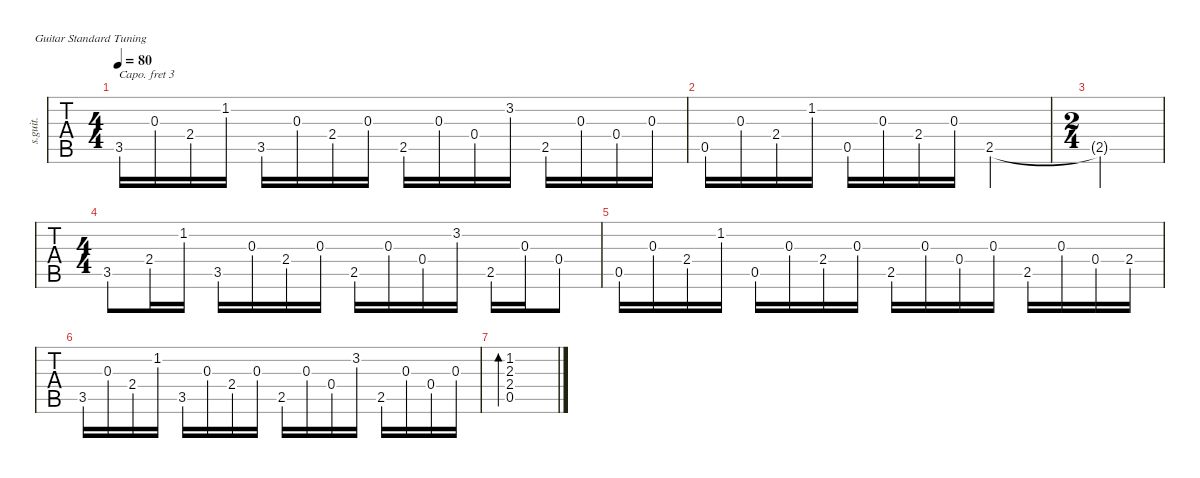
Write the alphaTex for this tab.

\defaultSystemsLayout 4
\hideDynamics
\bracketExtendMode nobrackets
\otherSystemsTrackNameOrientation horizontal
\track ("Buckingham 1" "s.guit.") {instrument acousticguitarsteel}
\staff {tabs}
\capo 3
\tuning (E4 B3 G3 D3 A2 E2)
\ts (4 4)
\tempo 80
\clef g2
\ks eb
3.5{acc b}.16{dy f beam Up} 0.3{acc b}.16{beam Up} 2.4{acc forcenatural}.16{beam Up} 1.2{acc b}.16{beam Up} 3.5{acc b}.16{beam Up} 0.3{acc b}.16{beam Up} 2.4{acc forcenatural}.16{beam Up} 0.3{acc b}.16{beam Up} 2.5{acc forcenatural}.16{beam Up} 0.3{acc b}.16{beam Up} 0.4{acc forcenatural}.16{beam Up} 3.2{acc forcenatural}.16{beam Up} 2.5{acc forcenatural}.16{beam Up} 0.3{acc b}.16{beam Up} 0.4{acc forcenatural}.16{beam Up} 0.3{acc b}.16{beam Up} |
0.5{acc forcenatural}.16{beam Up} 0.3{acc b}.16{beam Up} 2.4{acc forcenatural}.16{beam Up} 1.2{acc b}.16{beam Up} 0.5{acc forcenatural}.16{beam Up} 0.3{acc b}.16{beam Up} 2.4{acc forcenatural}.16{beam Up} 0.3{acc b}.16{beam Up} 2.5{acc forcenatural}.2{beam Up} |
\ts (2 4)
2.5{t acc forcenatural}.2{beam Up} |
\ts (4 4)
3.5{acc b}.8{beam Up} 2.4{acc forcenatural}.16{beam Up} 1.2{acc b}.16{beam Up} 3.5{acc b}.16{beam Up} 0.3{acc b}.16{beam Up} 2.4{acc forcenatural}.16{beam Up} 0.3{acc b}.16{beam Up} 2.5{acc forcenatural}.16{beam Up} 0.3{acc b}.16{beam Up} 0.4{acc forcenatural}.16{beam Up} 3.2{acc forcenatural}.16{beam Up} 2.5{acc forcenatural}.16{beam Up} 0.3{acc b}.16{beam Up} 0.4{acc forcenatural}.8{beam Up} |
0.5{acc forcenatural}.16{beam Up} 0.3{acc b}.16{beam Up} 2.4{acc forcenatural}.16{beam Up} 1.2{acc b}.16{beam Up} 0.5{acc forcenatural}.16{beam Up} 0.3{acc b}.16{beam Up} 2.4{acc forcenatural}.16{beam Up} 0.3{acc b}.16{beam Up} 2.5{acc forcenatural}.16{beam Up} 0.3{acc b}.16{beam Up} 0.4{acc forcenatural}.16{beam Up} 0.3{acc b}.16{beam Up} 2.5{acc forcenatural}.16{beam Up} 0.3{acc b}.16{beam Up} 0.4{acc forcenatural}.16{beam Up} 2.4{acc forcenatural}.16{beam Up} |
3.5{acc b}.16{beam Up} 0.3{acc b}.16{beam Up} 2.4{acc forcenatural}.16{beam Up} 1.2{acc b}.16{beam Up} 3.5{acc b}.16{beam Up} 0.3{acc b}.16{beam Up} 2.4{acc forcenatural}.16{beam Up} 0.3{acc b}.16{beam Up} 2.5{acc forcenatural}.16{beam Up} 0.3{acc b}.16{beam Up} 0.4{acc forcenatural}.16{beam Up} 3.2{acc forcenatural}.16{beam Up} 2.5{acc forcenatural}.16{beam Up} 0.3{acc b}.16{beam Up} 0.4{acc forcenatural}.16{beam Up} 0.3{acc b}.16{beam Up} |
(1.2{acc b} 2.3{acc forcenatural} 0.5{acc forcenatural} 2.4{acc forcenatural}).1{bd 60 beam Up}
